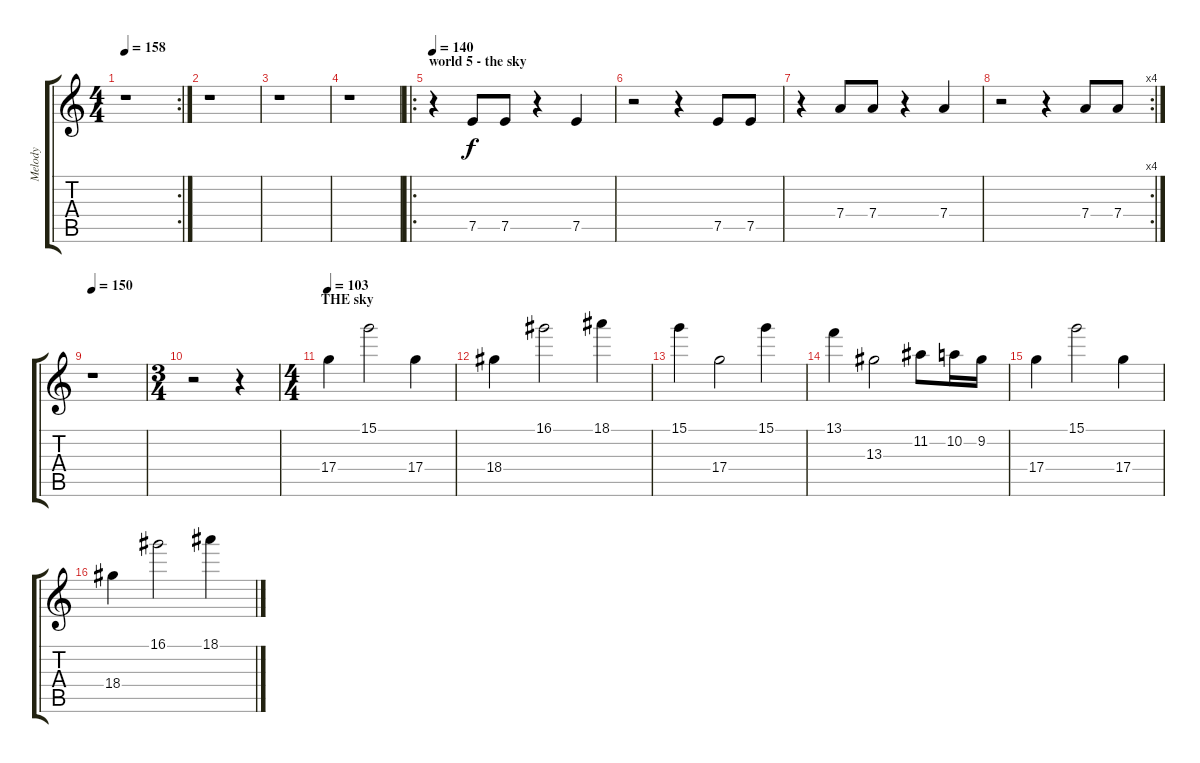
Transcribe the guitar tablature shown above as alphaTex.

\track ("Melody" "Melody") {instrument distortionguitar}
\staff {score tabs}
\tuning (E4 B3 G3 D3 A2 E2) {hide}
\rc 2
\ts (4 4)
\tempo 158
\clef g2
\ks c
r.1{dy f} |
r.1 |
r.1 |
r.1 |
\ro
\section ("" "world 5 - the sky")
\tempo 140
r.4{volume 16 instrument synthbrass1} 7.5.8 7.5.8 r.4 7.5.4 |
r.2 r.4 7.5.8 7.5.8 |
r.4 7.4.8 7.4.8 r.4 7.4.4 |
\rc 4
r.2 r.4 7.4.8 7.4.8 |
\tempo 150
r.1 |
\ts (3 4)
r.2 r.4 |
\ts (4 4)
\section ("" "THE sky")
\tempo 103
17.4.4{volume 8 balance 8 instrument synthbrass1} 15.1.2 17.4.4 |
18.4.4 16.1.2 18.1.4 |
15.1.4 17.4.2 15.1.4 |
13.1.4 13.3.2 11.2.8 10.2.16 9.2.16 |
17.4.4 15.1.2 17.4.4 |
18.4.4 16.1.2 18.1.4
